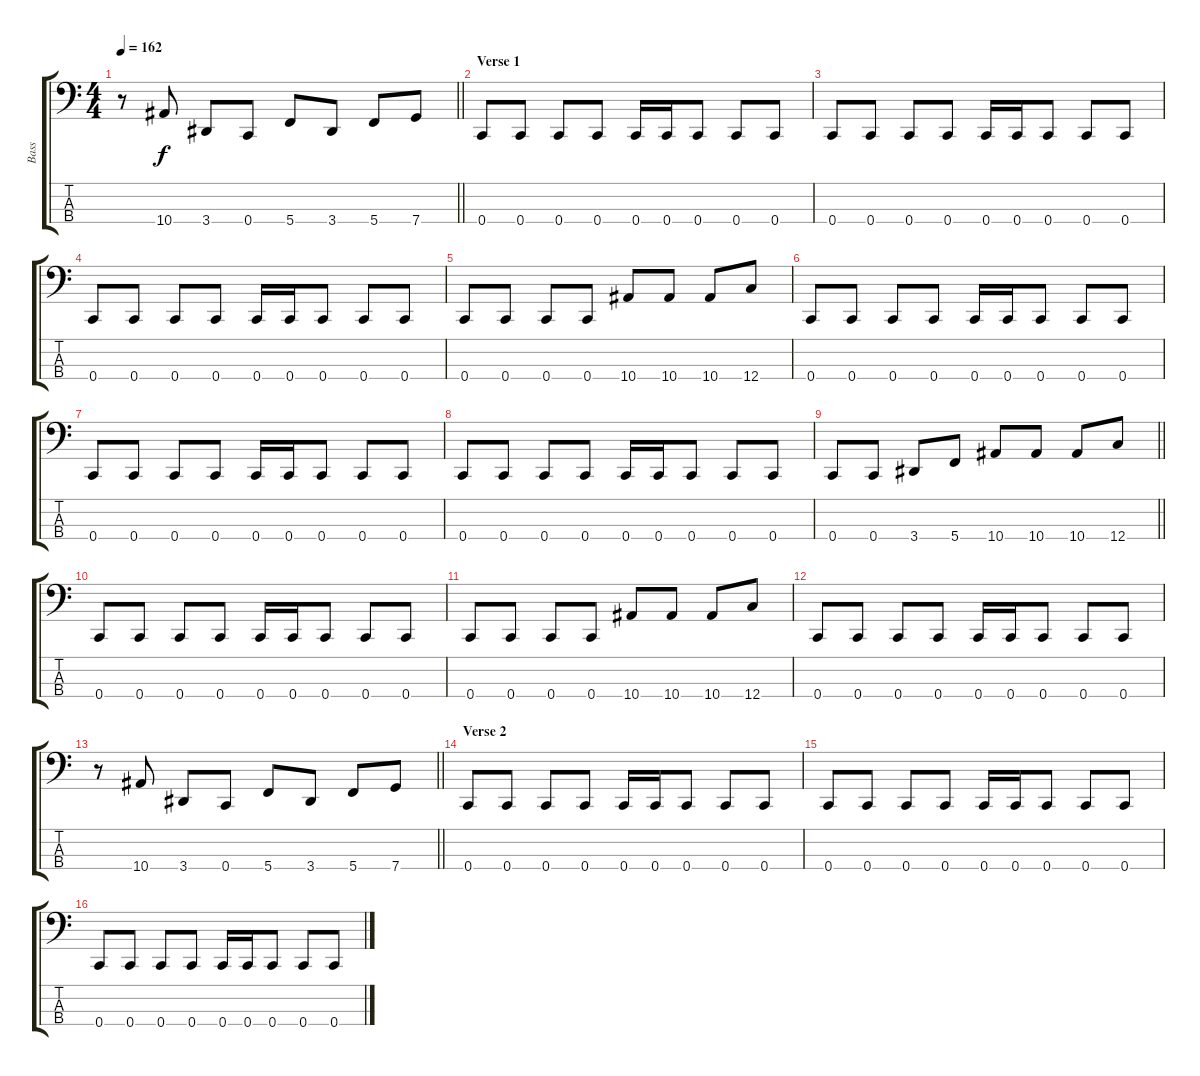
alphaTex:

\track ("Bass" "Bass") {instrument electricbassfinger}
\staff {score tabs}
\tuning (F2 C2 G1 C1) {hide}
\ts (4 4)
\tempo 162
\clef f4
\barLineRight lightlight
\ks c
r.8{dy f} 10.4.8 3.4.8 0.4.8 5.4.8 3.4.8 5.4.8 7.4.8 |
\section ("" "Verse 1")
0.4.8 0.4.8 0.4.8 0.4.8 0.4.16 0.4.16 0.4.8 0.4.8 0.4.8 |
0.4.8 0.4.8 0.4.8 0.4.8 0.4.16 0.4.16 0.4.8 0.4.8 0.4.8 |
0.4.8 0.4.8 0.4.8 0.4.8 0.4.16 0.4.16 0.4.8 0.4.8 0.4.8 |
0.4.8 0.4.8 0.4.8 0.4.8 10.4.8 10.4.8 10.4.8 12.4.8 |
0.4.8 0.4.8 0.4.8 0.4.8 0.4.16 0.4.16 0.4.8 0.4.8 0.4.8 |
0.4.8 0.4.8 0.4.8 0.4.8 0.4.16 0.4.16 0.4.8 0.4.8 0.4.8 |
0.4.8 0.4.8 0.4.8 0.4.8 0.4.16 0.4.16 0.4.8 0.4.8 0.4.8 |
\barLineRight lightlight
0.4.8 0.4.8 3.4.8 5.4.8 10.4.8 10.4.8 10.4.8 12.4.8 |
\section ("" "")
0.4.8 0.4.8 0.4.8 0.4.8 0.4.16 0.4.16 0.4.8 0.4.8 0.4.8 |
0.4.8 0.4.8 0.4.8 0.4.8 10.4.8 10.4.8 10.4.8 12.4.8 |
0.4.8 0.4.8 0.4.8 0.4.8 0.4.16 0.4.16 0.4.8 0.4.8 0.4.8 |
\barLineRight lightlight
r.8 10.4.8 3.4.8 0.4.8 5.4.8 3.4.8 5.4.8 7.4.8 |
\section ("" "Verse 2")
0.4.8 0.4.8 0.4.8 0.4.8 0.4.16 0.4.16 0.4.8 0.4.8 0.4.8 |
0.4.8 0.4.8 0.4.8 0.4.8 0.4.16 0.4.16 0.4.8 0.4.8 0.4.8 |
0.4.8 0.4.8 0.4.8 0.4.8 0.4.16 0.4.16 0.4.8 0.4.8 0.4.8
